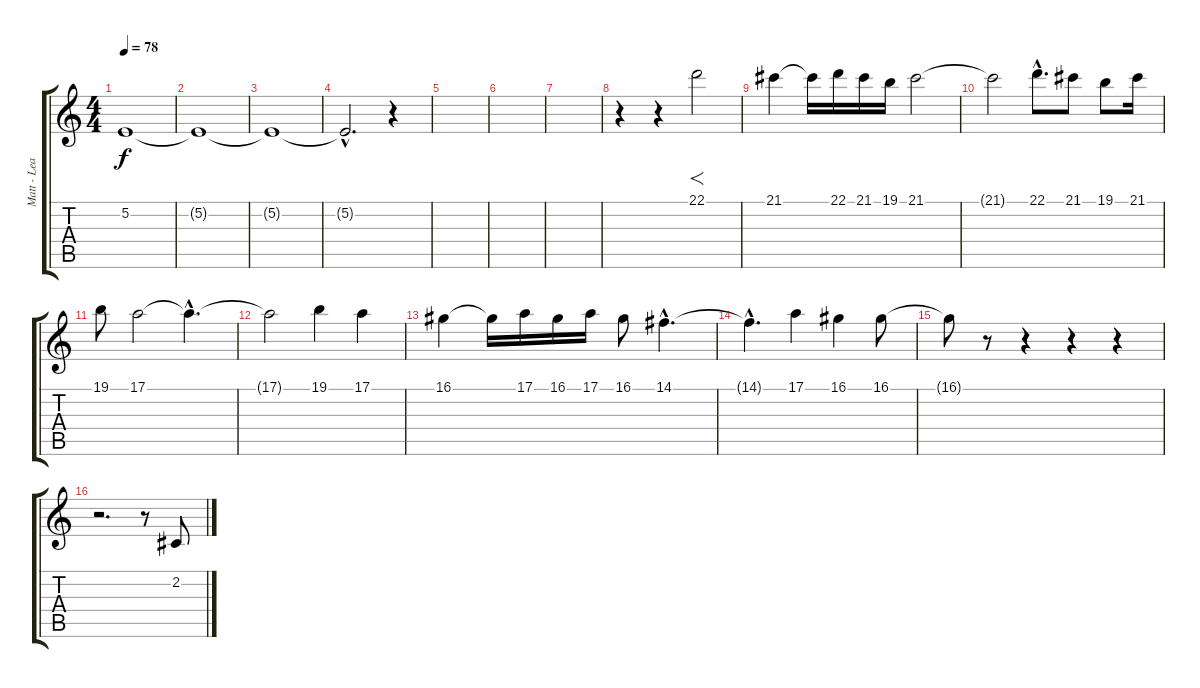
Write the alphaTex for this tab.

\track ("Matt - Lead Vocals" "Matt - Lea") {instrument trumpet}
\staff {score tabs}
\tuning (E4 B3 G3 D3 A2 E2) {hide}
\ts (4 4)
\tempo 78
\clef g2
\ks c
5.2{t}.1{dy f} |
5.2{t}.1 |
5.2{t}.1 |
5.2{hac t}.2{d} r.4 |
|
|
|
r.4 r.4 22.1.2{f} |
21.1.4 21.1{t}.16 22.1.16 21.1.16 19.1.16 21.1.2 |
21.1{t}.2 22.1{hac}.8{d} 21.1.8 19.1.8 21.1.16 |
19.1.8 17.1.2 17.1{hac t}.4{d} |
17.1{t}.2 19.1.4 17.1.4 |
16.1.4 16.1{t}.16 17.1.16 16.1.16 17.1.16 16.1.8 14.1{hac}.4{d} |
14.1{hac t}.4{d} 17.1.4 16.1.4 16.1.8 |
16.1{t}.8 r.8 r.4 r.4 r.4 |
r.2{d} r.8 2.2.8
